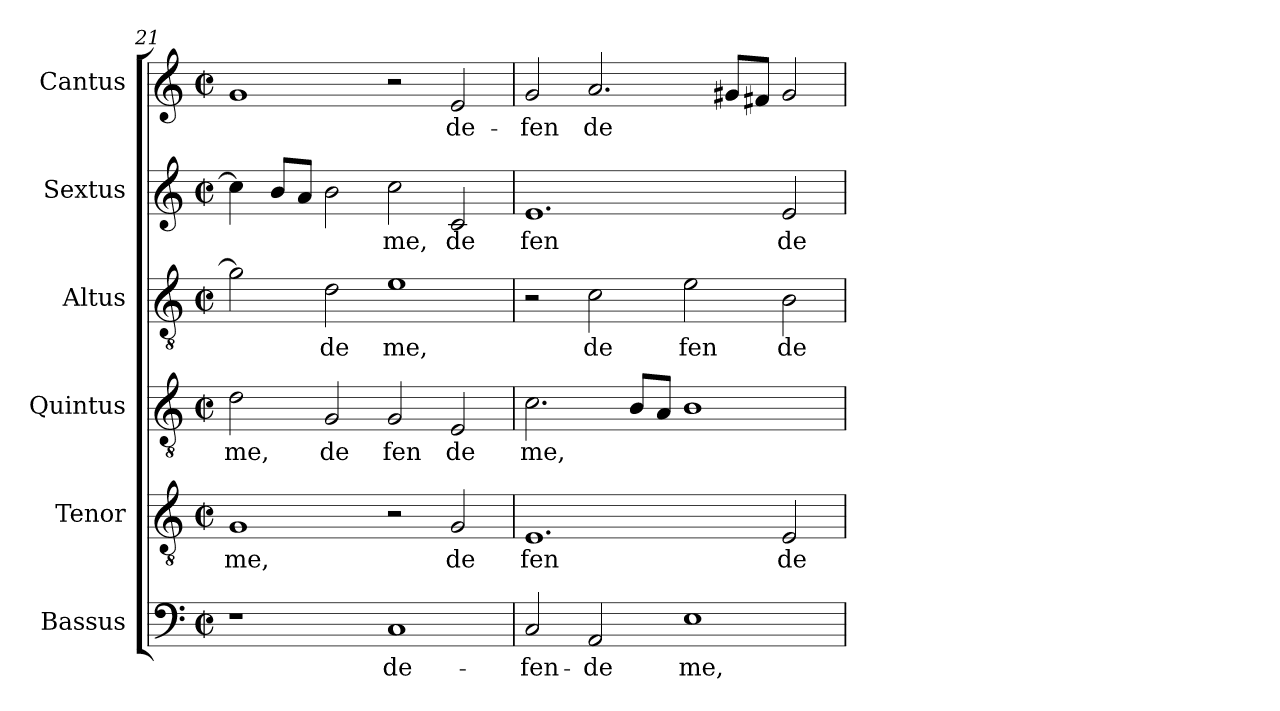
**kern	**text	**kern	**text	**kern	**text	**kern	**text	**kern	**text	**kern	**text
*part6	*part6	*part5	*part5	*part4	*part4	*part3	*part3	*part2	*part2	*part1	*part1
*staff6	*staff6	*staff5	*staff5	*staff4	*staff4	*staff3	*staff3	*staff2	*staff2	*staff1	*staff1
*I"Bassus	*	*I"Tenor	*	*I"Quintus	*	*I"Altus	*	*I"Sextus	*	*I"Cantus	*
*clefF4	*	*clefGv2	*	*clefGv2	*	*clefGv2	*	*clefG2	*	*clefG2	*
*M2/2	*	*M2/2	*	*M2/2	*	*M2/2	*	*M2/2	*	*M2/2	*
*met(c|)	*	*met(c|)	*	*met(c|)	*	*met(c|)	*	*met(c|)	*	*met(c|)	*
=21	=21	=21	=21	=21	=21	=21	=21	=21	=21	=21	=21
!	!	!	!LO:LY:b:cj	!	!LO:LY:b:cj	!	!	!	!	!	!
1r	.	1G	me,	2d\	me,	2g\]	.	4cc\]	.	1g	.
.	.	.	.	.	.	.	.	8b/L	.	.	.
.	.	.	.	.	.	.	.	8a/J	.	.	.
!	!	!	!	!	!LO:LY:b:cj	!	!LO:LY:b:cj	!	!	!	!
.	.	.	.	2G/	de	2d\	de	2b\	.	.	.
!	!LO:LY:b:cj	!	!	!	!LO:LY:b:cj	!	!LO:LY:b:cj	!	!LO:LY:b:cj	!	!
1C	de-	2r	.	2G/	fen	1e	me,	2cc\	me,	2r	.
!	!	!	!LO:LY:b:cj	!	!LO:LY:b:cj	!	!	!	!LO:LY:b:cj	!	!LO:LY:b:cj
.	.	2G/	de	2E/	de	.	.	2c/	de	2e/	de-
!!LO:PB:g=z
=22	=22	=22	=22	=22	=22	=22	=22	=22	=22	=22	=22
!	!LO:LY:b:cj	!	!LO:LY:b:cj	!	!LO:LY:b	!	!	!	!LO:LY:b:cj	!	!LO:LY:b:cj
2C/	-fen-	1.E	fen	2.c\	me,	2r	.	1.e	fen	2g/	-fen
!	!LO:LY:b:cj	!	!	!	!	!	!LO:LY:b:cj	!	!	!	!LO:LY:b:cj
2AA/	-de	.	.	.	.	2c\	de	.	.	2.a/	de
.	.	.	.	8B/L	.	.	.	.	.	.	.
.	.	.	.	8A/J	.	.	.	.	.	.	.
!	!LO:LY:b:cj	!	!	!	!	!	!LO:LY:b:cj	!	!	!	!
1E	me,	.	.	1B	.	2e\	fen	.	.	.	.
.	.	.	.	.	.	.	.	.	.	8g#/L	.
.	.	.	.	.	.	.	.	.	.	8f#/J	.
!	!	!	!LO:LY:b:cj	!	!	!	!LO:LY:b:cj	!	!LO:LY:b:cj	!	!
.	.	2E/	de	.	.	2B\	de	2e/	de	2g#/	.
=	=	=	=	=	=	=	=	=	=	=	=
*-	*-	*-	*-	*-	*-	*-	*-	*-	*-	*-	*-
